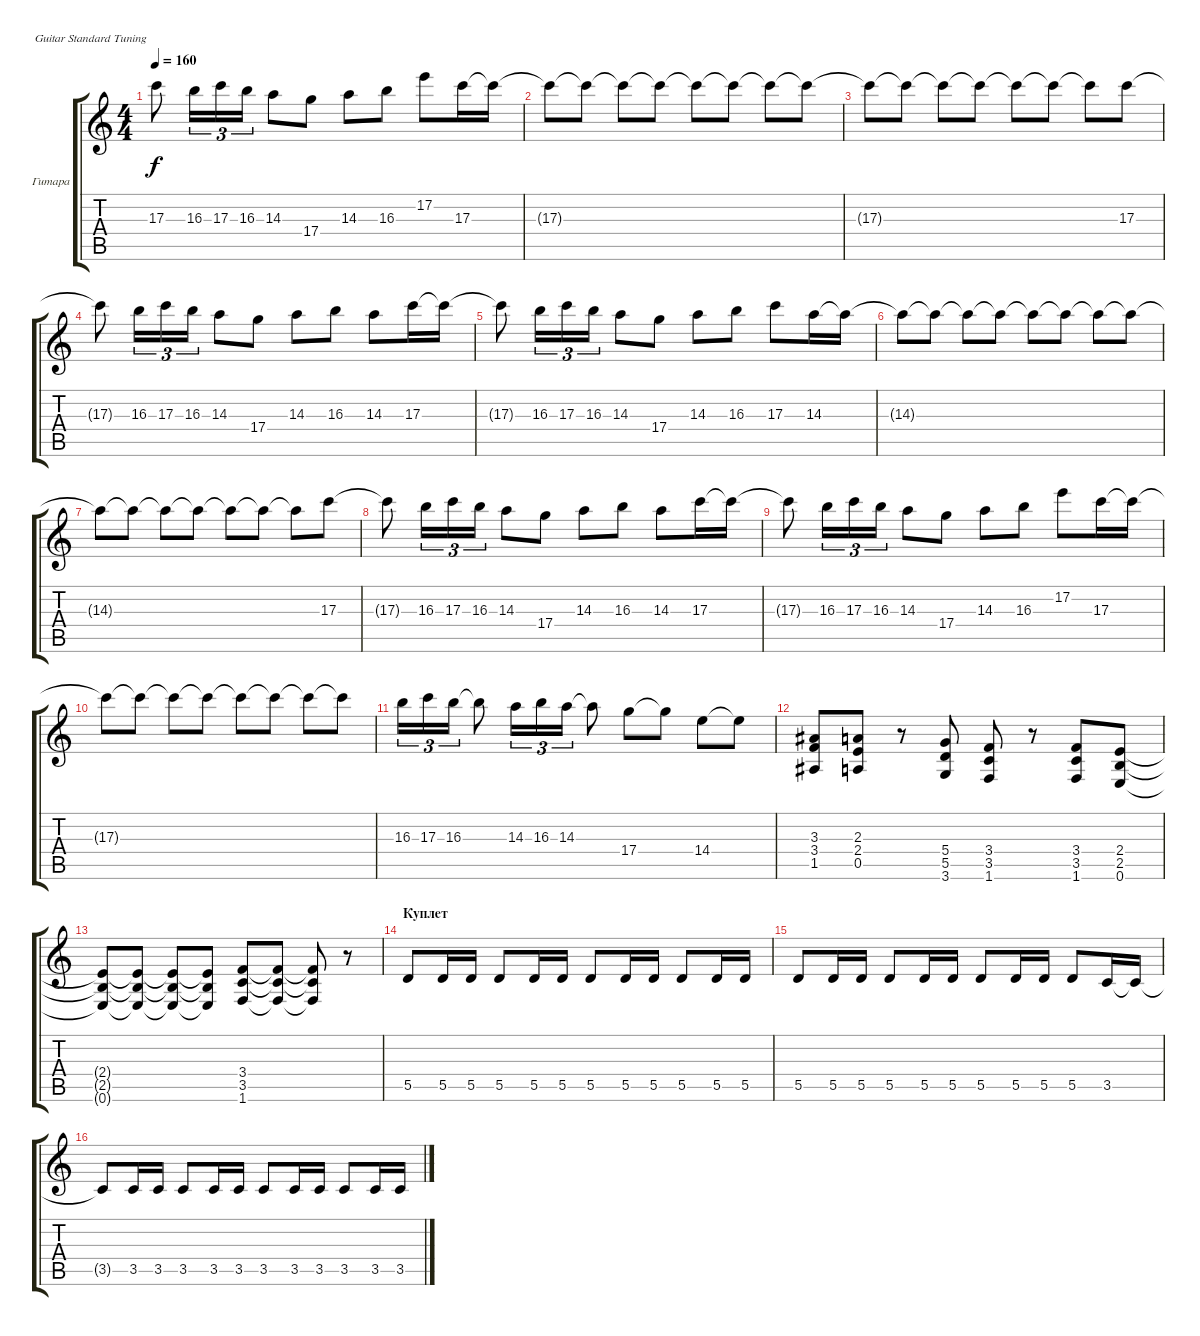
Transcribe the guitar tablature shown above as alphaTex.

\bracketExtendMode groupsimilarinstruments
\firstSystemTrackNameOrientation horizontal
\otherSystemsTrackNameOrientation horizontal
\track ("Владимир Холстинин" "Гитара") {instrument distortionguitar}
\staff {score tabs}
\tuning (E4 B3 G3 D3 A2 E2)
\ts (4 4)
\tempo 160
\clef g2
\ks c
17.3{t}.8{dy f} 16.3.16{tu (3 2)} 17.3.16{tu (3 2)} 16.3.16{tu (3 2)} 14.3.8 17.4.8 14.3.8 16.3.8 17.2.8 17.3.16 17.3{t}.16 |
17.3{t}.8 17.3{t}.8 17.3{t}.8 17.3{t}.8 17.3{t}.8 17.3{t}.8 17.3{t}.8 17.3{t}.8 |
17.3{t}.8 17.3{t}.8 17.3{t}.8 17.3{t}.8 17.3{t}.8 17.3{t}.8 17.3{t}.8 17.3.8 |
17.3{t}.8 16.3.16{tu (3 2)} 17.3.16{tu (3 2)} 16.3.16{tu (3 2)} 14.3.8 17.4.8 14.3.8 16.3.8 14.3.8 17.3.16 17.3{t}.16 |
17.3{t}.8 16.3.16{tu (3 2)} 17.3.16{tu (3 2)} 16.3.16{tu (3 2)} 14.3.8 17.4.8 14.3.8 16.3.8 17.3.8 14.3.16 14.3{t}.16 |
14.3{t}.8 14.3{t}.8 14.3{t}.8 14.3{t}.8 14.3{t}.8 14.3{t}.8 14.3{t}.8 14.3{t}.8 |
14.3{t}.8 14.3{t}.8 14.3{t}.8 14.3{t}.8 14.3{t}.8 14.3{t}.8 14.3{t}.8 17.3.8 |
17.3{t}.8 16.3.16{tu (3 2)} 17.3.16{tu (3 2)} 16.3.16{tu (3 2)} 14.3.8 17.4.8 14.3.8 16.3.8 14.3.8 17.3.16 17.3{t}.16 |
17.3{t}.8 16.3.16{tu (3 2)} 17.3.16{tu (3 2)} 16.3.16{tu (3 2)} 14.3.8 17.4.8 14.3.8 16.3.8 17.2.8 17.3.16 17.3{t}.16 |
17.3{t}.8 17.3{t}.8 17.3{t}.8 17.3{t}.8 17.3{t}.8 17.3{t}.8 17.3{t}.8 17.3{t}.8 |
16.3.16{tu (3 2)} 17.3.16{tu (3 2)} 16.3.16{tu (3 2)} 16.3{t}.8 14.3.16{tu (3 2)} 16.3.16{tu (3 2)} 14.3.16{tu (3 2)} 14.3{t}.8 17.4.8 17.4{t}.8 14.4.8 14.4{t}.8 |
(3.3 3.4 1.5).8 (2.3 2.4 0.5).8 r.8 (5.4 5.5 3.6).8 (3.4 3.5 1.6).8 r.8 (3.4 3.5 1.6).8 (2.4 2.5 0.6).8 |
(2.4{t} 2.5{t} 0.6{t}).8 (2.4{t} 2.5{t} 0.6{t}).8 (2.4{t} 2.5{t} 0.6{t}).8 (2.4{t} 2.5{t} 0.6{t}).8 (3.4 3.5 1.6).8 (3.4{t} 3.5{t} 1.6{t}).8 (3.4{t} 3.5{t} 1.6{t}).8 r.8 |
\section ("" "Куплет")
5.5.8 5.5.16 5.5.16 5.5.8 5.5.16 5.5.16 5.5.8 5.5.16 5.5.16 5.5.8 5.5.16 5.5.16 |
5.5.8 5.5.16 5.5.16 5.5.8 5.5.16 5.5.16 5.5.8 5.5.16 5.5.16 5.5.8 3.5.16 3.5{t}.16 |
3.5{t}.8 3.5.16 3.5.16 3.5.8 3.5.16 3.5.16 3.5.8 3.5.16 3.5.16 3.5.8 3.5.16 3.5.16
